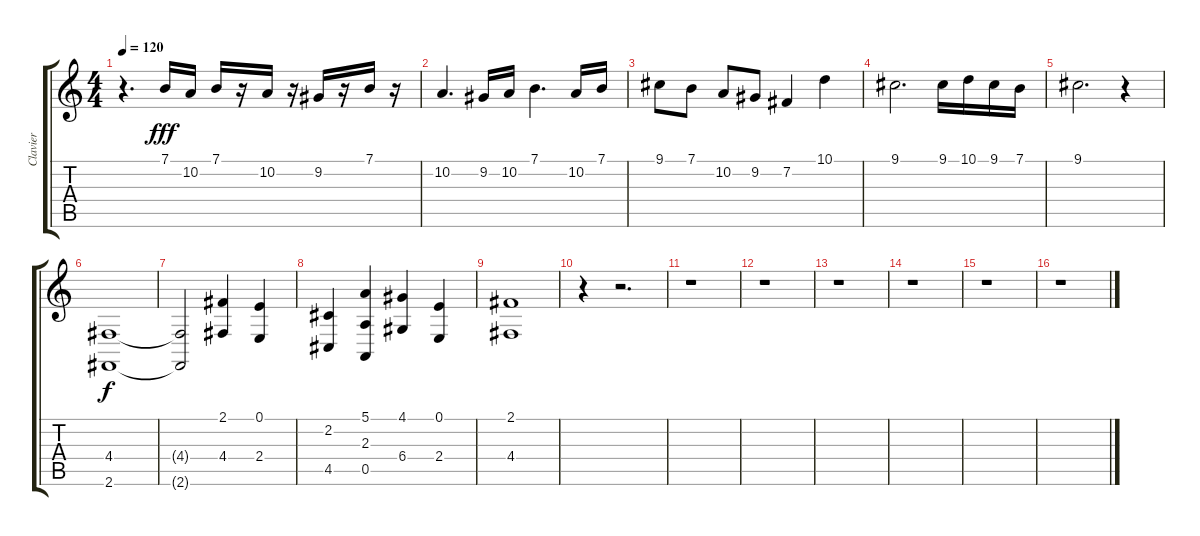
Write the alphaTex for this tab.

\track ("Clavier" "Clavier") {instrument trumpet}
\staff {score tabs}
\tuning (E4 B3 G3 D3 A2 E2) {hide}
\ts (4 4)
\tempo 120
\clef g2
\ks c
r.4{d dy fff} 7.1.16 10.2.16 7.1.16 r.16 10.2.16 r.16 9.2.16 r.16 7.1.16 r.16 |
10.2.4{d} 9.2.16 10.2.16 7.1.4{d} 10.2.16 7.1.16 |
9.1.8 7.1.8 10.2.8 9.2.8 7.2.4 10.1.4 |
9.1.2{d} 9.1.16 10.1.16 9.1.16 7.1.16 |
9.1.2{d} r.4 |
(4.4 2.6).1{dy f} |
(4.4{t} 2.6{t}).2 (2.1 4.4).4 (0.1 2.4).4 |
(2.2 4.5).4 (5.1 2.3 0.5).4 (4.1 6.4).4 (0.1 2.4).4 |
(2.1 4.4).1 |
r.4 r.2{d} |
r.1 |
r.1 |
r.1 |
r.1 |
r.1 |
r.1
